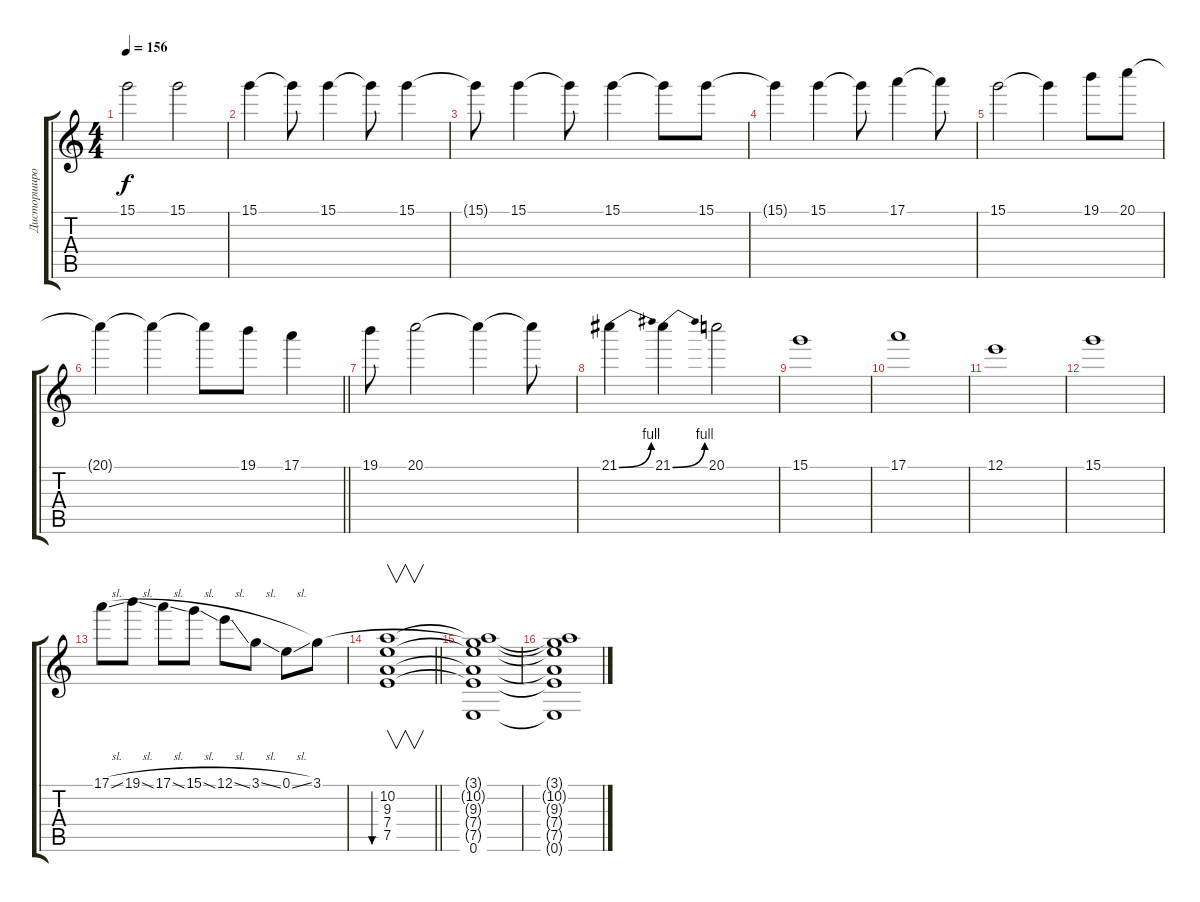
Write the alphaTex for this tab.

\track ("Дисторшированная гитара I" "Дисторширо") {instrument distortionguitar}
\staff {score tabs}
\tuning (E4 B3 G3 D3 A2 E2) {hide}
\ts (4 4)
\tempo 156
\clef g2
\ks c
15.1.2{dy f} 15.1.2 |
15.1.4 15.1{t}.8 15.1.4 15.1{t}.8 15.1.4 |
15.1{t}.8 15.1.4 15.1{t}.8 15.1.4 15.1{t}.8 15.1.8 |
15.1{t}.4 15.1.4 15.1{t}.8 17.1.4 17.1{t}.8 |
15.1.2 15.1{t}.4 19.1.8 20.1.8 |
\barLineRight lightlight
20.1{t}.4 20.1{t}.4 20.1{t}.8 19.1.8 17.1.4 |
19.1.8 20.1.2 20.1{t}.4 20.1{t}.8 |
21.1{be (bend 0 0 60 4)}.4 21.1{be (bend 0 0 60 4)}.4 20.1.2 |
15.1.1 |
17.1.1 |
12.1.1 |
15.1.1 |
17.1{sl}.8 19.1{sl}.8 17.1{sl}.8 15.1{sl}.8 12.1{sl}.8 3.1{sl}.8 0.1{sl}.8 3.1.8 |
\barLineRight lightlight
(10.2 9.3 7.4 7.5).1{v bu 60} |
(3.1{t} 10.2{t} 9.3{t} 7.4{t} 7.5{t} 0.6).1 |
(3.1{t} 10.2{t} 9.3{t} 7.4{t} 7.5{t} 0.6{t}).1
